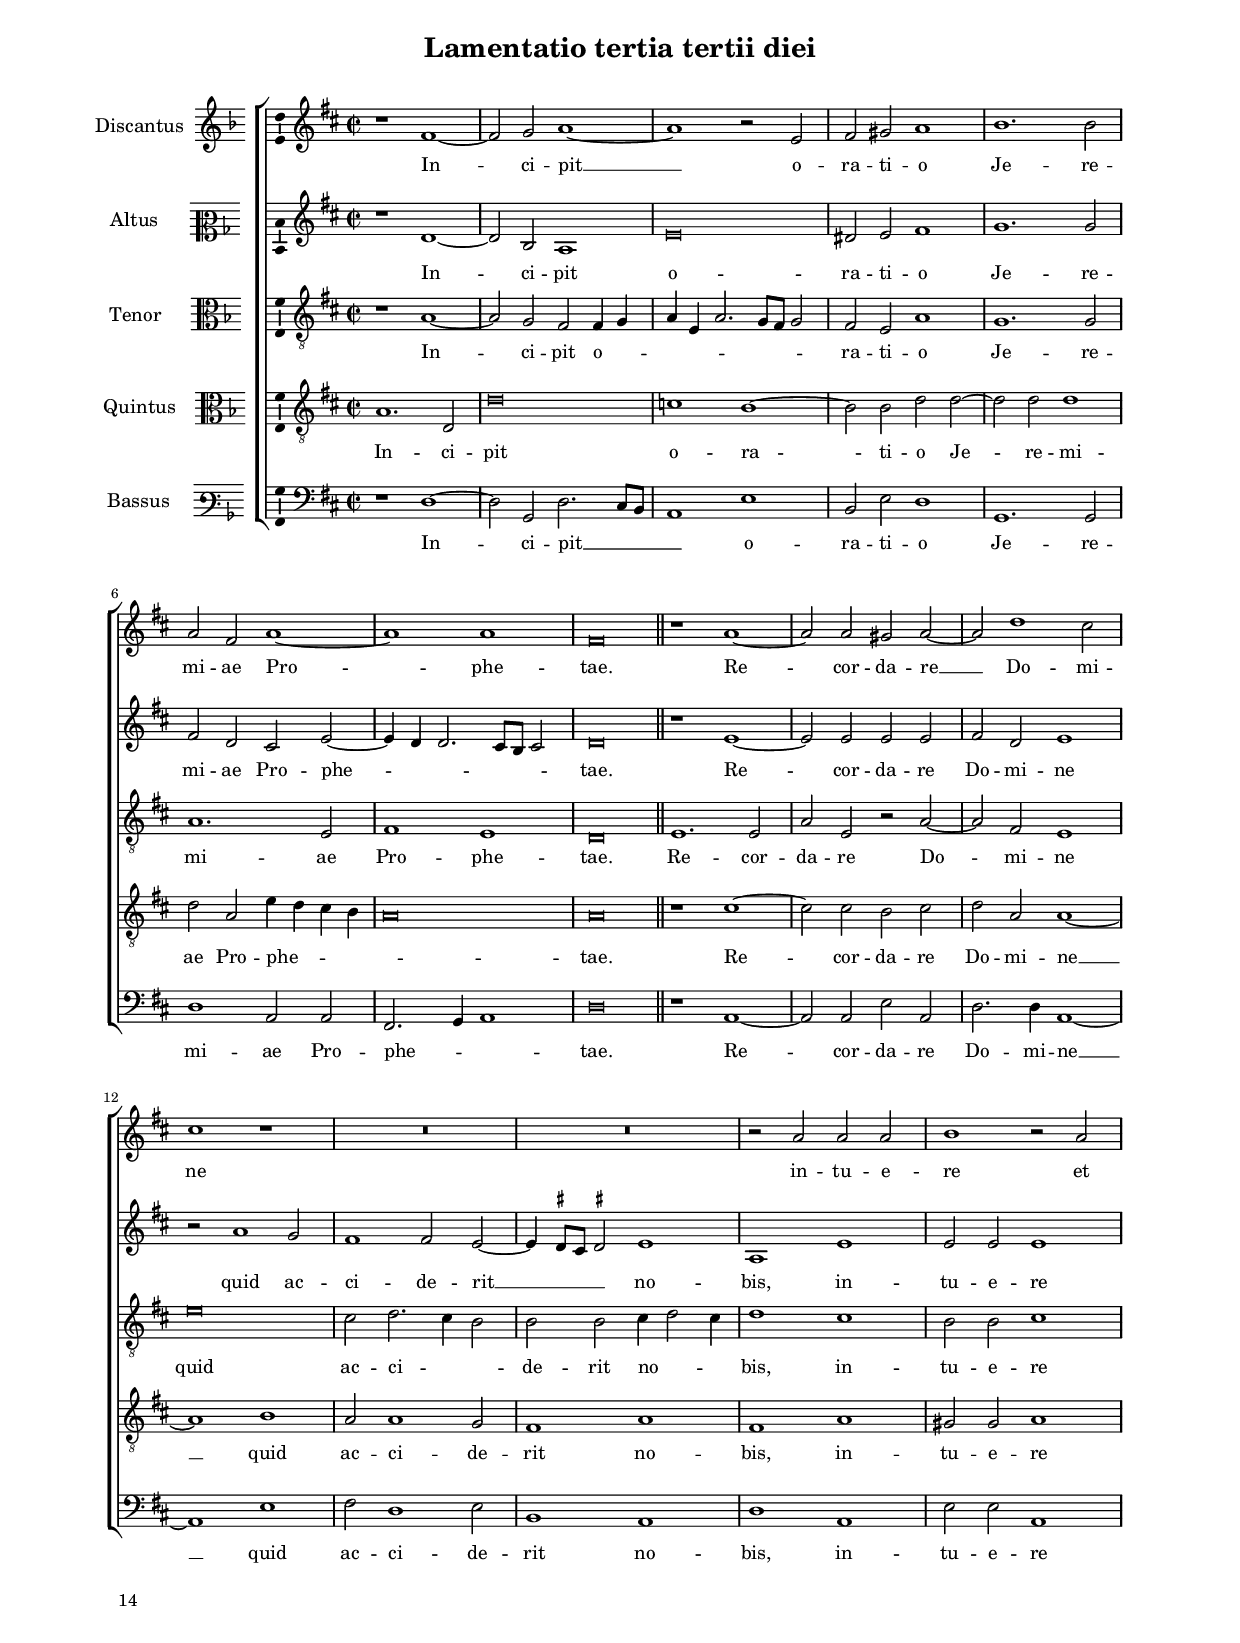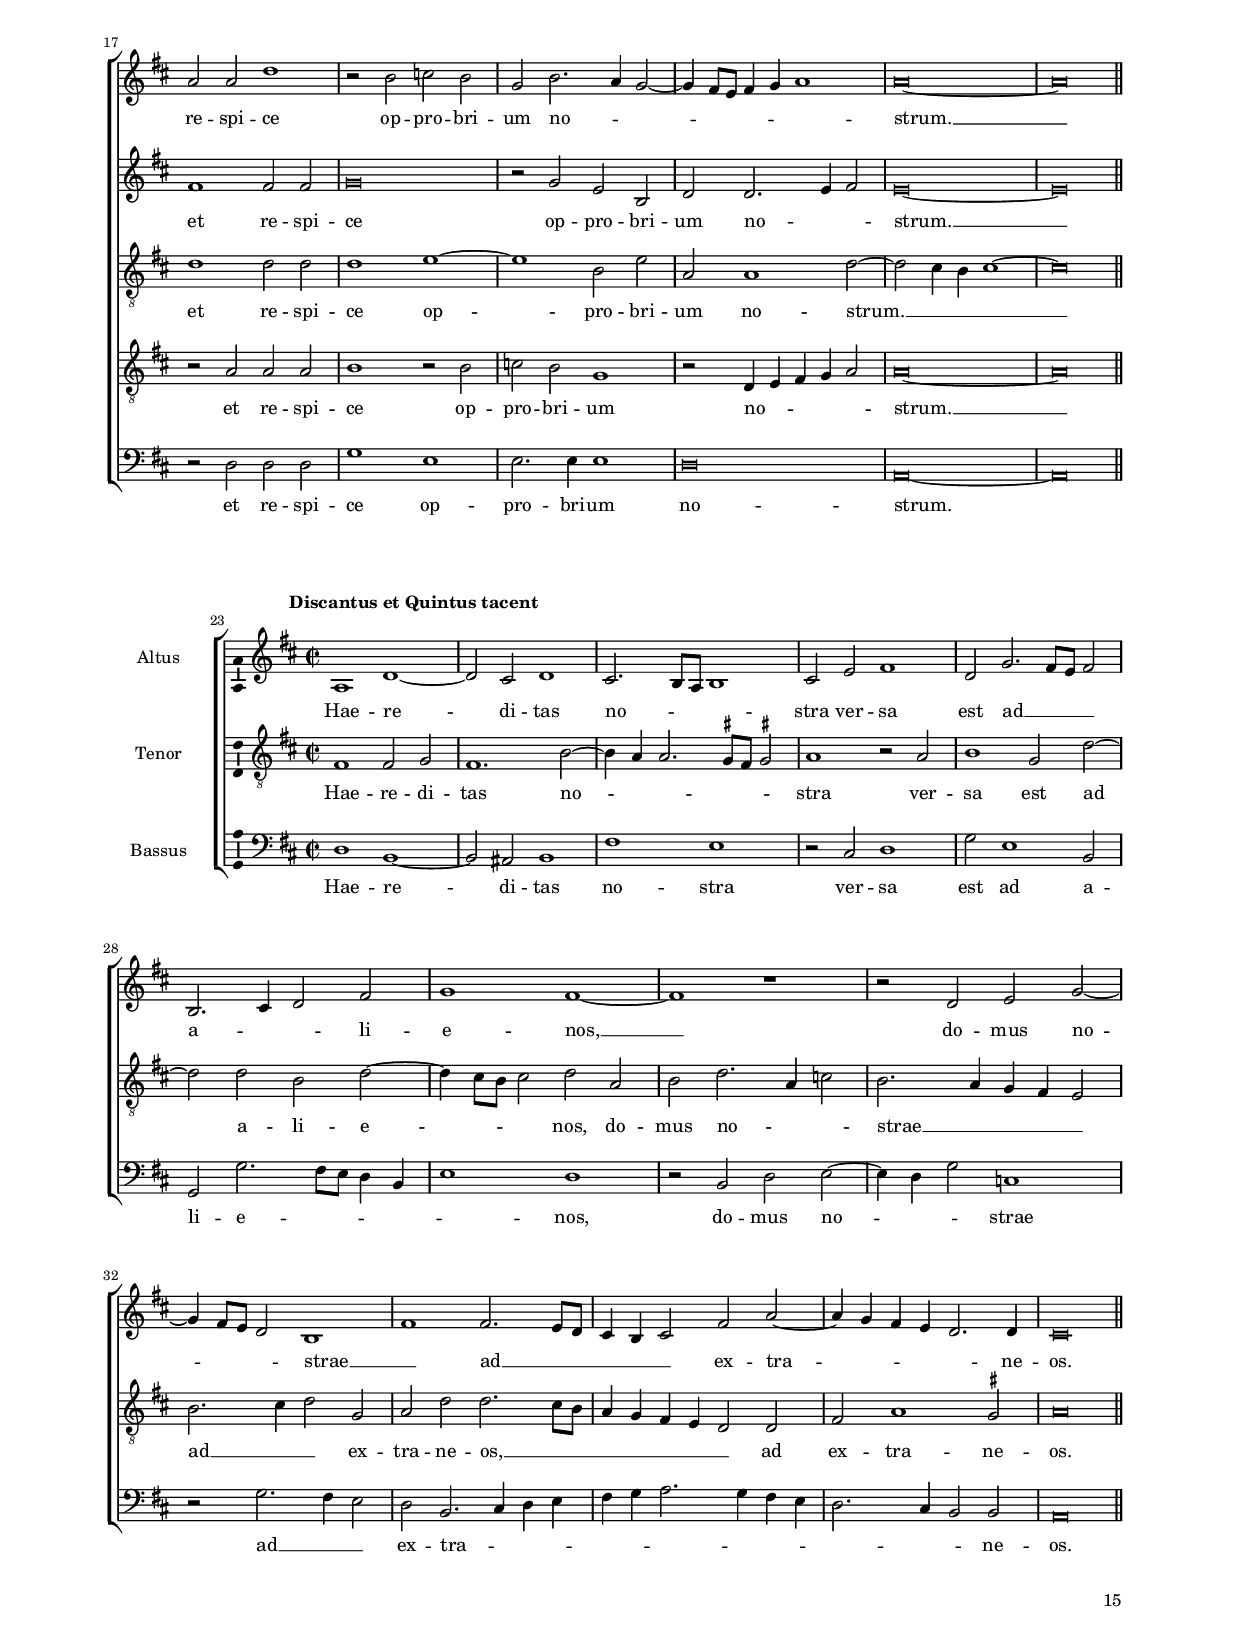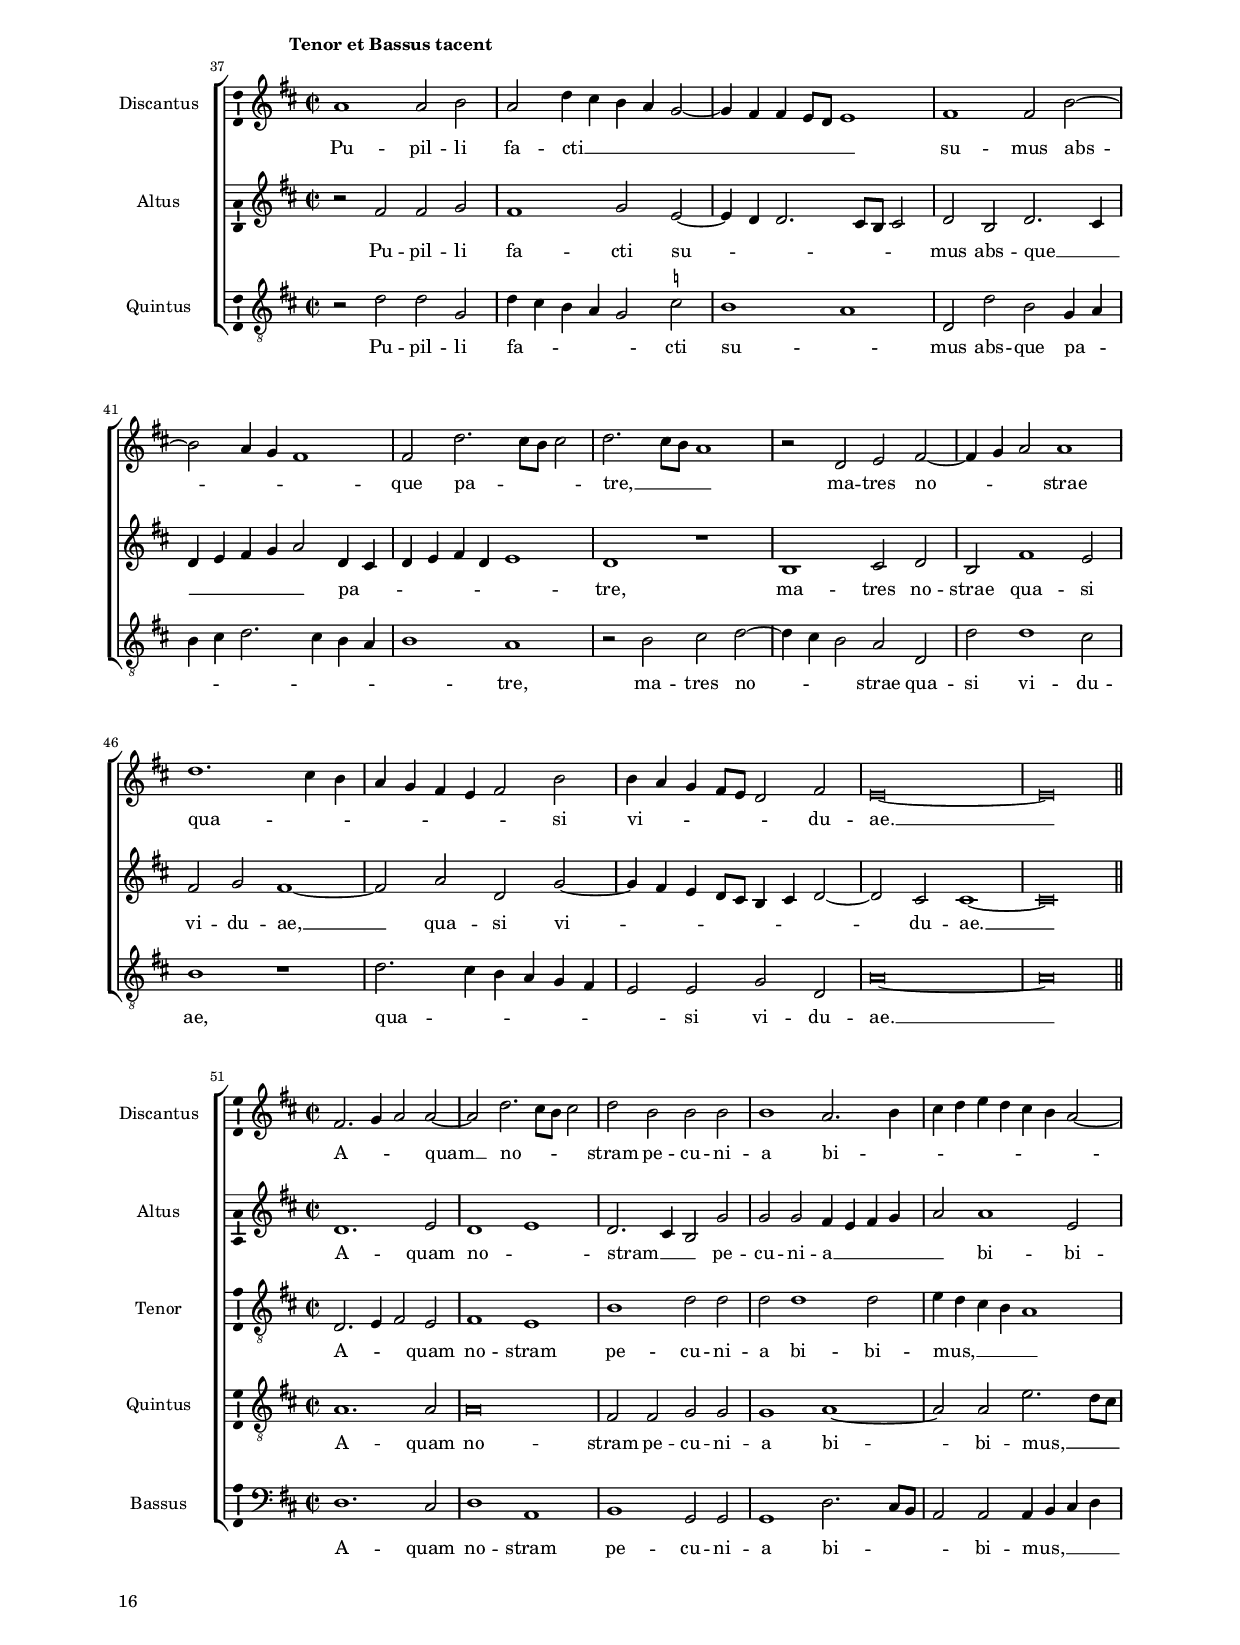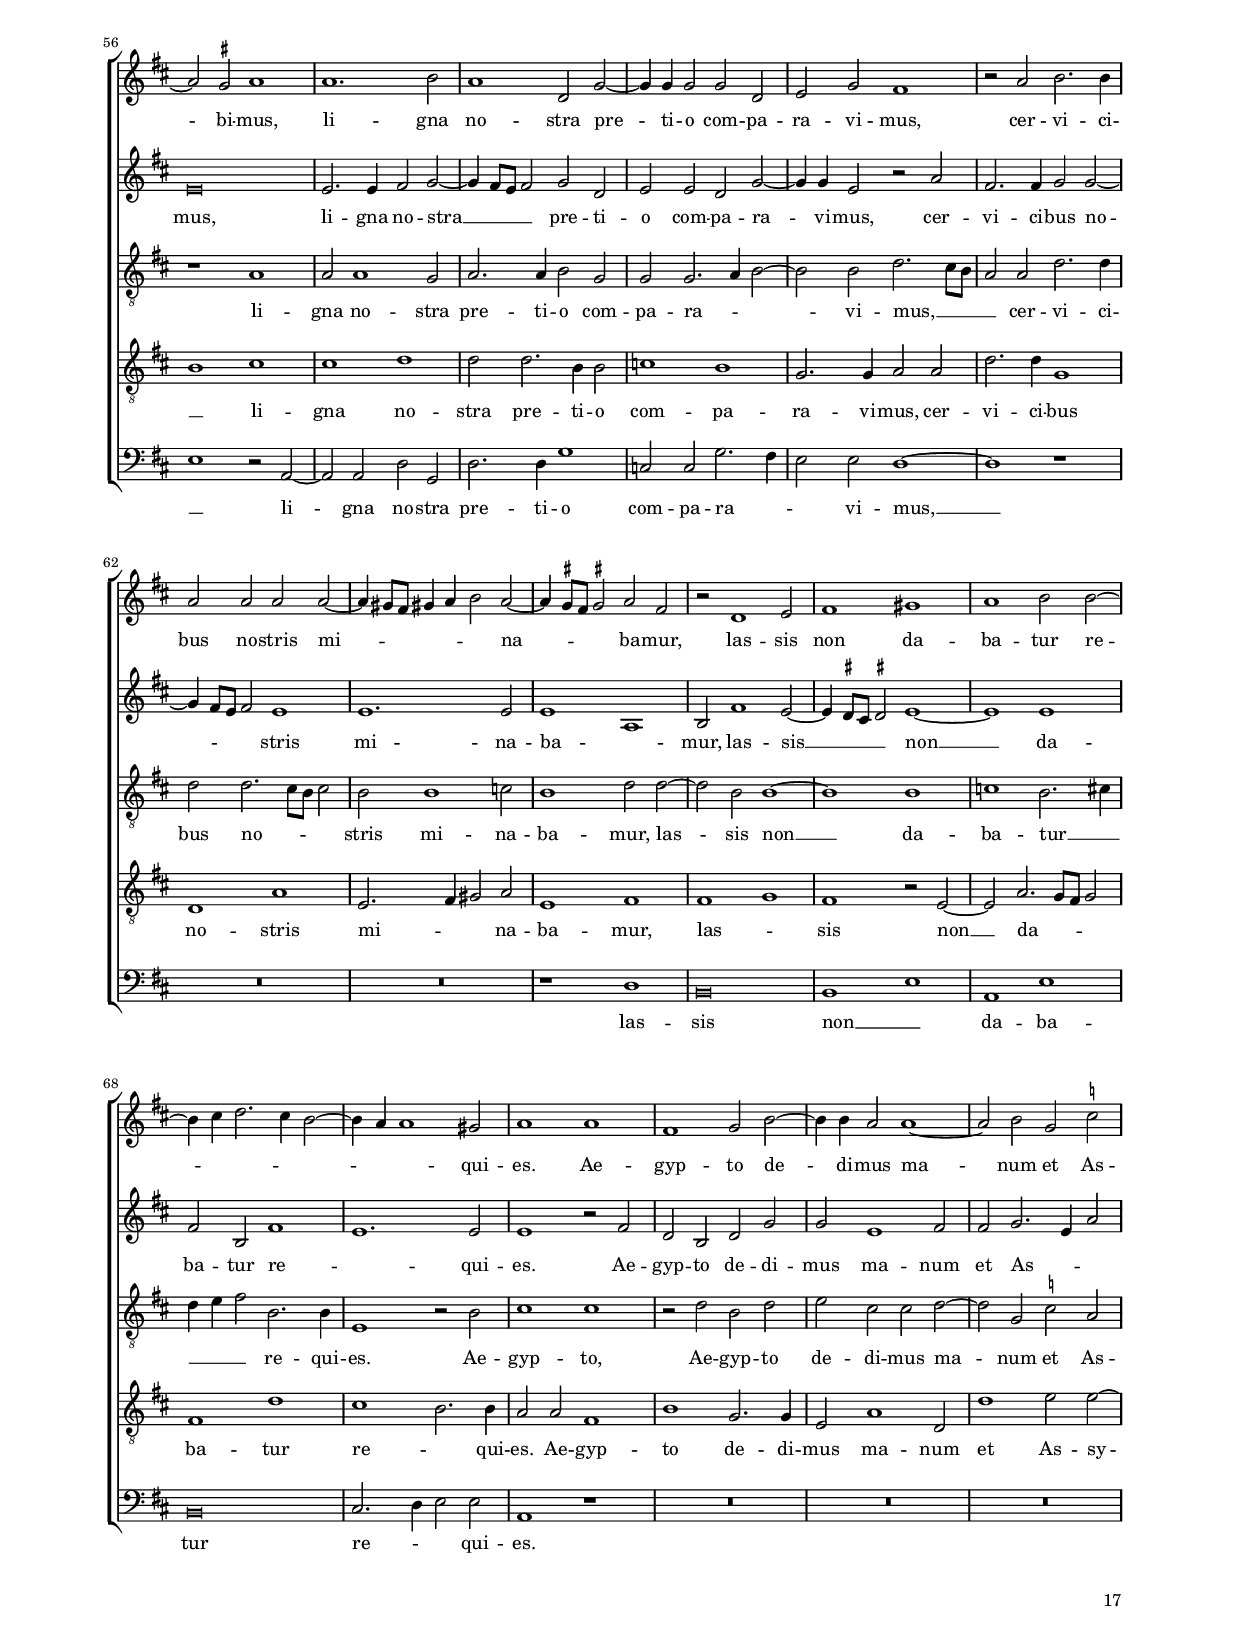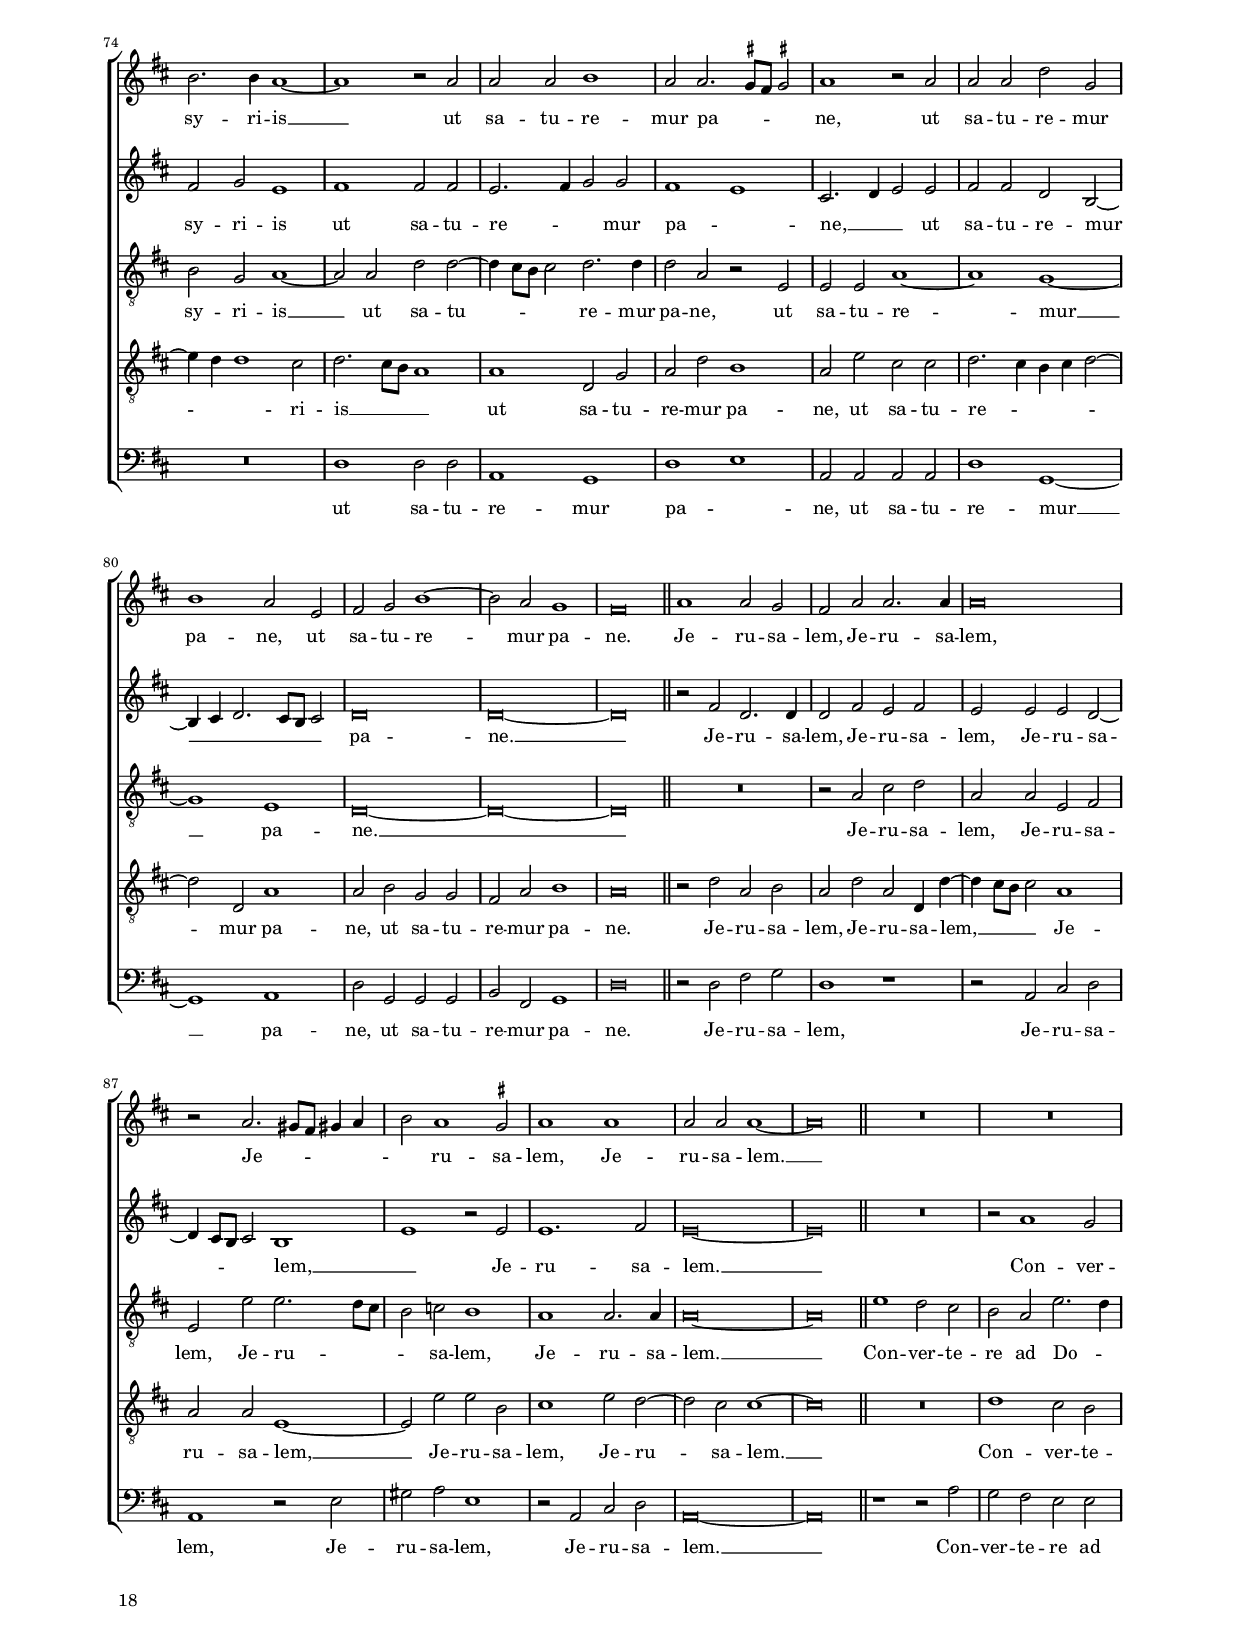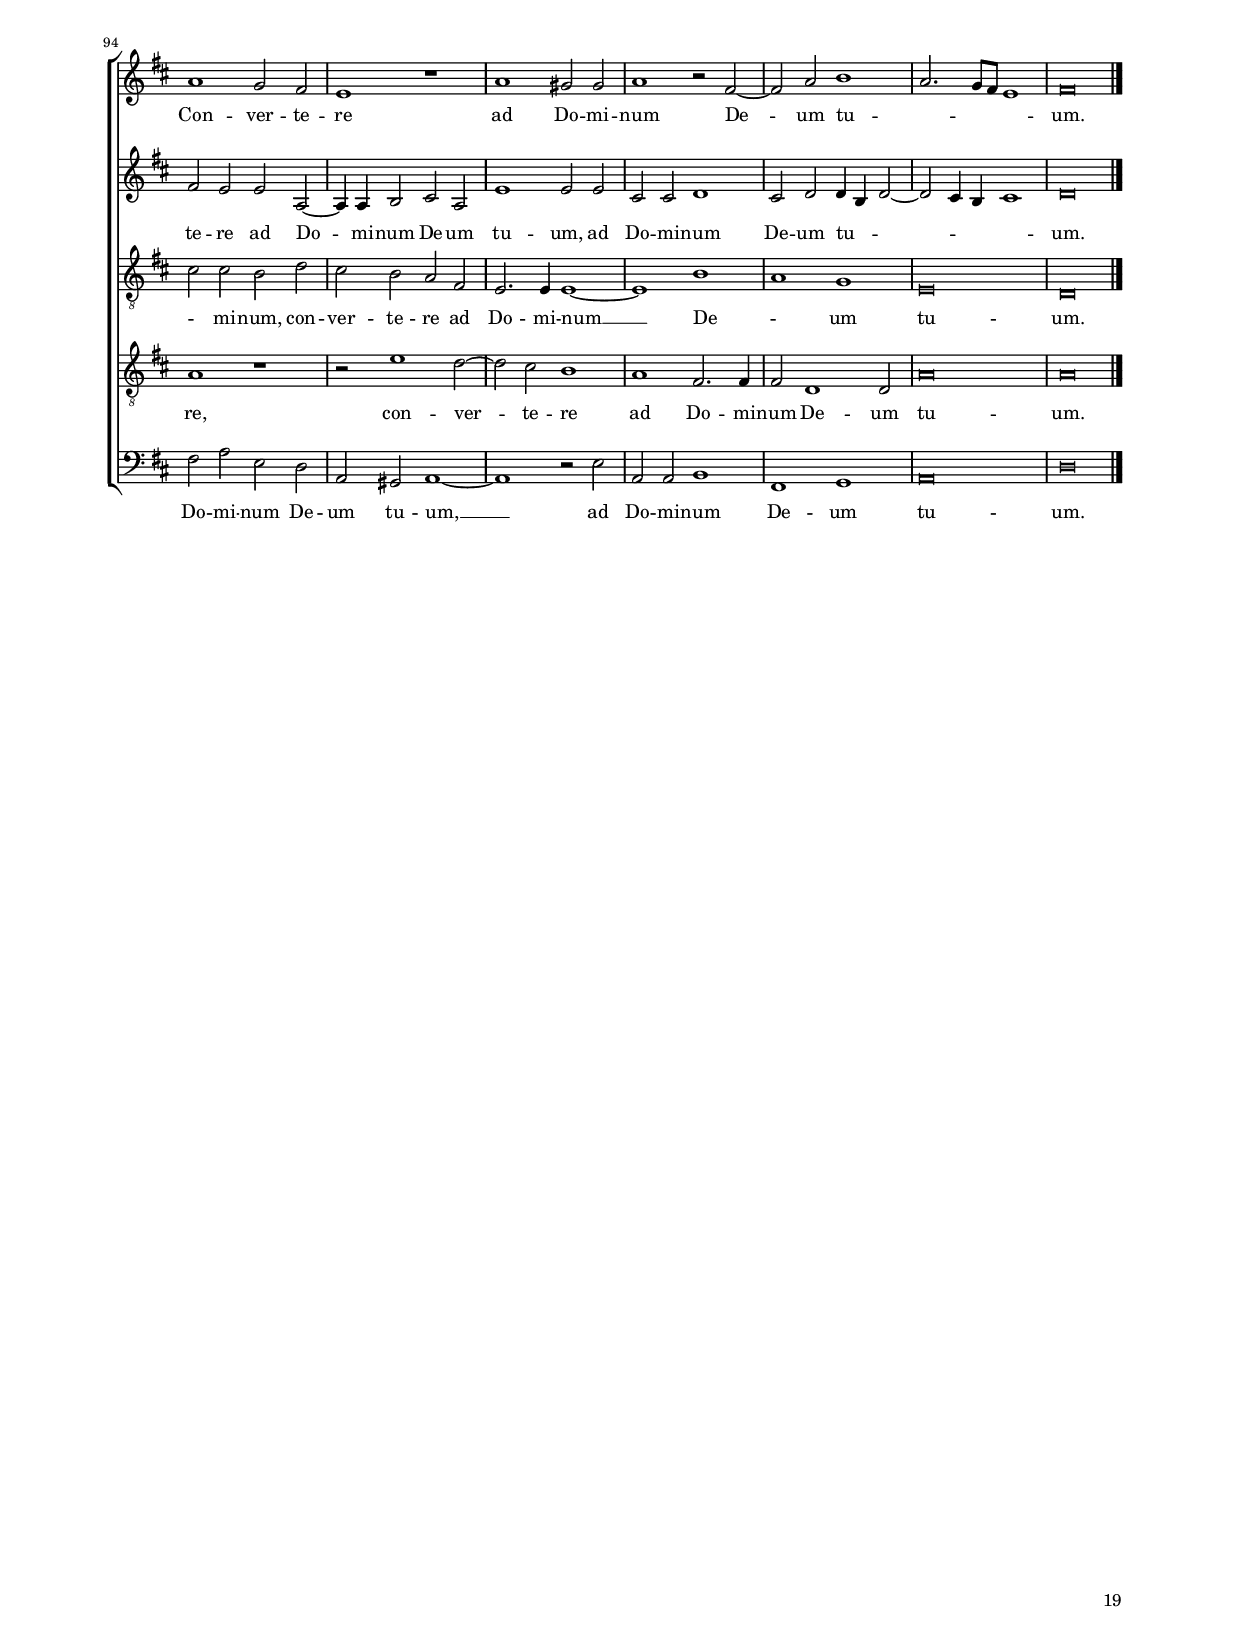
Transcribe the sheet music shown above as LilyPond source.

\header
{
  title=\markup { \column { "Lamentatio tertia tertii diei" \transparent "x" } }
  subtitle=""
  composer=""
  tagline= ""
}

\version "2.22.2"
\language deutsch
#(set-global-staff-size 15)
% #(set-default-paper-size "letter")
#(ly:set-option 'point-and-click #f)


	
	ficta = { \once \set suggestAccidentals = ##t }
	
	forget = #(define-music-function (music) (ly:music?) #{
		\accidentalStyle forget
		$music
		\accidentalStyle default
		#})
	
    

\paper
	{
	top-margin = 1.8 \cm
	bottom-margin = 1.2 \cm
	left-margin = 2 \cm
	right-margin = 2 \cm
	ragged-bottom = ##f
	ragged-last-bottom = ##t
	print-page-number = ##f
	score-system-spacing = #'((basic-distance . 16) (minimum-distance . 14) (padding . 5) (strechability . 150))
	system-system-spacing = #'((basic-distance . 16) (minimum-distance . 14) (padding . 5) (strechability . 150))
    oddFooterMarkup=\markup   \fill-line { "" \fromproperty #'page:page-number-string }
    evenFooterMarkup=\markup  \fill-line { \fromproperty #'page:page-number-string "" }
    last-bottom-spacing = #'((basic-distance . 12) (minimum-distance . 7) (padding . 4))
%	systems-per-page = 3
%	page-count = 6
%	min-systems-per-page = 3
    first-page-number = 14
	}

global = {
    % \set Staff.autoBeaming = ##f
	\key f \major
	\time 2/2 \set Score.measureLength = #(ly:make-moment 2/1)
    \set Score.tempoHideNote = ##t
    \tempo 2 = 90
    \skip 1*2*8 \bar "||" % Incipit oratio
    \skip 1*2*14 \bar "||" % Recordare
	}
	

incipitcantus = \markup { \score {
	{
	\set Staff.instrumentName = \markup { \fontsize #1 "Discantus" }
	\key f \major
	\clef violin
	s4 \bar ""
	}
	\layout  {
	raggedright = ##t
	indent = 1.8 \cm
	line-width = 2.5 \cm
	\context { \Staff \remove Time_signature_engraver }
	\override Staff.Clef.Y-extent = #'(0 . 0)
	}} \hspace #1 }
      
      
incipitaltus = \markup { \score {
	{
	\set Staff.instrumentName = \markup { \fontsize #1 "Altus" }
	\key f \major
	\clef mezzosoprano
	s4 \bar ""
	}
	\layout  {
	raggedright = ##t
	indent = 1.8 \cm
	line-width = 2.5 \cm
	\context { \Staff \remove Time_signature_engraver }
	\override Staff.Clef.Y-extent = #'(0 . 0)
	}} \hspace #1 }


incipittenor = \markup { \score {
	{
	\set Staff.instrumentName = \markup { \fontsize #1 "Tenor" }
	\key f \major
	\clef alto
	s4 \bar ""
	}
	\layout  {
	raggedright = ##t
	indent = 1.8 \cm
	line-width = 2.5 \cm
	\context { \Staff \remove Time_signature_engraver }
	\override Staff.Clef.Y-extent = #'(0 . 0)
	}} \hspace #1 }
      
      
incipitquintus = \markup { \score {
	{
	\set Staff.instrumentName = \markup { \fontsize #1 "Quintus" }
	\key f \major
	\clef alto
	s4 \bar ""
	}
	\layout  {
	raggedright = ##t
	indent = 1.8 \cm
	line-width = 2.5 \cm
	\context { \Staff \remove Time_signature_engraver }
	\override Staff.Clef.Y-extent = #'(0 . 0)
	}} \hspace #1 }
      
      
incipitbassus = \markup { \score {
	{
	\set Staff.instrumentName = \markup { \fontsize #1 "Bassus" }
	\key f \major
	\clef varbaritone
	s4 \bar ""
	}
	\layout  {
	raggedright = ##t
	indent = 1.8 \cm
	line-width = 2.5 \cm
	\context { \Staff \remove Time_signature_engraver }
	\override Staff.Clef.Y-extent = #'(0 . 0)
	}} \hspace #1 }


cantus =  \relative c''
	{
	r1 a~
	a2 b c1~
	c1 r2 g
	a2 h c1
%5
	d1. d2 |
	c2 a c1~
	c1 c
	a\breve |
% Recordare
	r1 c ~
%10
	c2 c h c~ |
	c2 f1 e2
	e1 r
	R\breve
	R\breve
%15
	r2 c c c |
	d1 r2 c
	c2 c f1
	r2 d es d
	b2 d2. c4 b2~
%20
	b4 a8 g a4 b c1 |
	c\breve~
	c\breve |
	}


altus =  \relative c'
	{
	r1 f~
	f2 d c1
	g'\breve
	fis2 g a1
%5
	b1. b2 |
	a2 f e g~
	g4 f f2. e8 d e2
	f\breve |
% Recordare
	r1 g~
%10
	g2 g g g |
	a2 f g1
	r2 c1 b2
	a1 a2 g~
	g4 \ficta fis8 e \ficta fis!2 g1
%15
	c,1 g' |
	g2 g g1
	a1 a2 a
	b\breve
	r2 b g d
%20
	f2 f2. g4 a2 |
	g\breve~
	g\breve |
	}


tenor =  \relative c'
	{
	r1 c~
	c2 b a a4 b
	c4 g c2. b8 a b2
	a2 g c1
%5
	b1. b2 |
	c1. g2
	a1 g
	f\breve |
% Recordare
	g1. g2
%10
	c2 g r c~ |
	c2 a g1
	g'\breve
	e2 f2. e4 d2
	d2 d e4 f2 e4
%15
	f1 e |
	d2 d e1
	f1 f2 f
	f1 g~
	g1 d2 g
%20
	c,2 c1 f2~ |
	f2 e4 d e1~
	e\breve |
	}


quintus  =  \relative c'
	{
	c1. f,2
	f'\breve
	es1 d~
	d2 d f f~
%5
	f2 f f1 |
	f2 c g'4 f e d
	c\breve
	c\breve |
% Recordare
	r1 e~
%10
	e2 e d e |
	f2 c c1~
	c1 d
	c2 c1 b2
	a1 c
%15
	a1 c |
	h2 h c1
	r2 c c c
	d1 r2 d
	es2 d b1
%20
	r2 f4 g a b c2 |
	c\breve~
	c\breve |
	}


bassus  =  \relative c
	{
	r1 f~
	f2 b, f'2. \ficta e8 d
	c1 g'
	d2 g f1
%5
	b,1. b2 |
	f'1 c2 c
	a2. b4 c1
	f\breve |
% Recordare
	r1 c~
%10
	c2 c g' c, |
	f2. f4 c1~
	c1 g'
	a2 f1 g2
	d1 c
%15
	f1 c |
	g'2 g c,1
	r2 f f f
	b1 g
	g2. g4 g1
%20
	f\breve |
	c\breve~
	c\breve |
	}


lyricscantus = \lyricmode {
	In -- ci -- pit __ o -- ra -- ti -- o Je -- re -- mi -- ae Pro -- phe -- tae.
    Re -- cor -- da -- re __ Do -- mi -- ne
    in -- tu -- e -- re et re -- spi -- ce op -- pro -- bri -- um no -- _ _ _ _ _ _ _ strum. __
	}


lyricsaltus = \lyricmode {
	In -- ci -- pit o -- ra -- ti -- o Je -- re -- mi -- ae Pro -- phe -- _ _ _ _ _ tae.
    Re -- cor -- da -- re Do -- mi -- ne quid ac -- ci -- de -- rit __ _ _ _ no -- bis,
    in -- tu -- e -- re et re -- spi -- ce op -- pro -- bri -- um no -- _ _ strum. __
	}


lyricstenor = \lyricmode {
	In -- ci -- pit o -- _ _ _ _ _ _ _ ra -- ti -- o Je -- re -- mi -- ae Pro -- phe -- tae.
    Re -- cor -- da -- re Do -- mi -- ne quid ac -- ci -- _ _ de -- rit no -- _ _ bis,
    in -- tu -- e -- re et re -- spi -- ce op -- pro -- bri -- um no -- strum. __ _ _ _
	}


lyricsquintus = \lyricmode {
	In -- ci -- pit o -- ra -- ti -- o Je -- re -- mi -- ae Pro -- phe -- _ _ _ _ tae.
    Re -- cor -- da -- re Do -- mi -- ne __ quid ac -- ci -- de -- rit no -- bis,
    in -- tu -- e -- re et re -- spi -- ce op -- pro -- bri -- um no -- _ _ _ _ strum. __
	}


lyricsbassus = \lyricmode {
	In -- ci -- pit __ _ _ _ o -- ra -- ti -- o Je -- re -- mi -- ae Pro -- phe -- _ _ tae.
    Re -- cor -- da -- re Do -- mi -- ne __ quid ac -- ci -- de -- rit no -- bis,
    in -- tu -- e -- re et re -- spi -- ce op -- pro -- bri -- um no -- strum.
	}


\score
{  
	\transpose f d {
	\new ChoirStaff \with { \override StaffGrouper.staff-staff-spacing.basic-distance = #12 }
	<<

	\new Staff << \global
	\new Voice="v1" {
		\set Staff.instrumentName=\incipitcantus
		\set Staff.midiInstrument = "reed organ"
		\clef violin
		\cantus }
	\new Lyrics \lyricsto "v1" {\lyricscantus }
	>>


	\new Staff << \global
	\new Voice="v2" {
		\set Staff.instrumentName=\incipitaltus
		\set Staff.midiInstrument = "reed organ"
        \clef violin % "G_8"
		\altus}
	\new Lyrics \lyricsto "v2" {\lyricsaltus }
	>>


	\new Staff << \global
	\new Voice="v3" {
		\set Staff.instrumentName=\incipittenor
		\set Staff.midiInstrument = "reed organ"
		\clef "G_8"
		\tenor }
	\new Lyrics \lyricsto "v3" {\lyricstenor }
	>>


	\new Staff << \global
	\new Voice="v5" {
		\set Staff.instrumentName=\incipitquintus
		\set Staff.midiInstrument = "reed organ"
		\clef "G_8"
		\quintus}
	\new Lyrics \lyricsto "v5" {\lyricsquintus }
	>>


	\new Staff << \global
	\new Voice="v4" {
		\set Staff.instrumentName=\incipitbassus
		\set Staff.midiInstrument = "reed organ"
		\clef bass
		\bassus }
	\new Lyrics \lyricsto "v4" {\lyricsbassus}
	>>

	>>
	} % transpose

	\layout
	{
	indent = 2.5 \cm
	\context { \Staff \override TimeSignature.break-visibility = #end-of-line-invisible }
	\context { \Lyrics \override VerticalAxisGroup.nonstaff-relatedstaff-spacing.padding = #1.4 }
%	\context { \Lyrics \override LyricText.font-size = #1 }
	\context { \Staff \consists "Ambitus_engraver" }
	\context { \Score \override BarNumber.padding = #2 }
	\context { \Voice \override NoteHead.style = #'baroque }
	}


\midi
	{
	}

}

%%%%%%%%%%%%%%%%%%%%  HEREDITAS NOSTRA - 3 VOCUM %%%%%%%%%%%%%%%%%%%%


global = {
	\key f \major
	\time 2/2 \set Score.measureLength = #(ly:make-moment 2/1)
    \set Score.tempoHideNote = ##t
    \tempo 2 = 90
    \set Score.barNumberVisibility = #all-bar-numbers-visible \bar ""
	\set Score.currentBarNumber = #23
    \skip 1*2*14 \bar "||"
	}


altus  =  \relative c'
	{
	c1 f~
	f2 e f1
	e2. d8 c d1
	e2 g a1
%5
	f2 b2. a8 g a2 |
	d,2. e4 f2 a
	b1 a~
	a1 r
	r2 f g b~
%10
	b4 a8 g f2 d1 |
	a'1 a2. g8 f
	e4 d e2 a c~
	c4 b a g f2. f4
	e\breve |
	}


tenor  =  \relative c'
	{
	a1 a2 b
	a1. d2~
	d4 c c2. \ficta h8 a \ficta h!2
	c1 r2 c
%5
	d1 b2 f'~ |
	f2 f d f~
	f4 e8 d e2 f c
	d2 f2. c4 es2
	d2. c4 b a g2
%10
	d'2. e4 f2 b, |
	c2 f f2. e8 d
	c4 b a g f2 f
	a2 c1 \ficta h2
	c\breve |
	}


bassus  =  \relative c
	{
	f1 d~
	d2 cis d1
	a'1 g
	r2 e f1
%5
	b2 g1 d2 |
	b2 b'2. a8 g f4 d
	g1 f
	r2 d f g~
	g4 f b2 es,1
%10
	r2 b'2. a4 g2 |
	f2 d2. e4 f g
	a4 b c2. b4 a g
	f2. e4 d2 d
	c\breve |
	}


lyricsaltus = \lyricmode {
	Hae -- re -- di -- tas no -- _ _ _ stra ver -- sa est ad __ _ _ _ a -- _ _ li -- e -- nos, __
    do -- mus no -- _ _ _ strae __ _ ad __ _ _ _ _ _ ex -- tra -- _ _ _ _ ne -- os.
	}


lyricstenor = \lyricmode {
	Hae -- re -- di -- tas no -- _ _ _ _ _ stra ver -- sa est ad a -- li -- e -- _ _ _ nos,
    do -- mus no -- _ _ strae __ _ _ _ _ ad __ _ _ ex -- tra -- ne -- os, __ _ _ _ _ _ _ _
    ad ex -- tra -- ne -- os.
	}


lyricsbassus = \lyricmode {
	Hae -- re -- di -- tas no -- stra ver -- sa est ad a -- li -- e -- _ _ _ _ _ nos,
    do -- mus no -- _ _ strae ad __ _ _ ex -- tra -- _ _ _ _ _ _ _ _ _ _ _ _ ne -- os.
	}


\score
	{  
	\transpose f d {
	\new ChoirStaff \with { \override StaffGrouper.staff-staff-spacing.basic-distance = #12 }
	<<

	\new Staff << \global
	\new Voice="v2" {
	  \set Staff.instrumentName=Altus
      %\set Staff.instrumentName=\incipitaltus
		\set Staff.midiInstrument = "reed organ"
		\clef violin % "G_8"
		\altus}
	\new Lyrics \lyricsto "v2" {\lyricsaltus }
	>>


	\new Staff <<\global
	\new Voice="v3" {
	  \set Staff.instrumentName=Tenor
      %\set Staff.instrumentName=\incipittenor
		\set Staff.midiInstrument = "reed organ"
		\clef "G_8"
		\tenor }
	\new Lyrics \lyricsto "v3" {\lyricstenor }
	>>
    

	\new Staff <<\global
	\new Voice="v4" {
	  \set Staff.instrumentName=Bassus
      %\set Staff.instrumentName=\incipitbassus
		\set Staff.midiInstrument = "reed organ"
		\clef bass
		\bassus }
	\new Lyrics \lyricsto "v4" {\lyricsbassus}
	>>
	
	>>
	} % transpose

	\layout
	{
	indent = 1.8 \cm
	\context { \Staff \override TimeSignature.break-visibility = #end-of-line-invisible }
	\context { \Lyrics \override VerticalAxisGroup.nonstaff-relatedstaff-spacing.padding = #1.4 }
%	\context { \Lyrics \override LyricText.font-size = #1 }
	\context { \Staff \consists "Ambitus_engraver" }
	\context { \Score \override BarNumber.padding = #2 }
	\context { \Voice \override NoteHead.style = #'baroque }
	}

    \header { piece = \markup { \raise #2 \hspace # 22 \bold "Discantus et Quintus tacent"} }
%   \header { piece = \markup { \hspace # 22 \column { \raise #2 \transparent "x" \bold "Discantus et Quintus tacent"} } }

\midi
	{
	}
	
    }
    
    
%%%%%%%%%%%%%%%%%%%%  PUPILLI FACTI SUMUS - 3 VOCUM %%%%%%%%%%%%%%%%%%%%


global = {
	\key f \major
	\time 2/2 \set Score.measureLength = #(ly:make-moment 2/1)
    \set Score.tempoHideNote = ##t
    \tempo 2 = 90
    \set Score.barNumberVisibility = #all-bar-numbers-visible \bar ""
	\set Score.currentBarNumber = #37
    \skip 1*2*14 \bar "||"
	}


cantus  =  \relative c''
	{
	c1 c2 d
	c2 f4 e d c b2~
	b4 a a g8 f g1
	a1 a2 d~
%5
	d2 c4 b a1 |
	a2 f'2. e8 d e2
	f2. e8 d c1
	r2 f, g a~
	a4 b c2 c1
%10
	f1. e4 d |
	c4 b a g a2 d
	d4 c b a8 g f2 a
	g\breve~
	g\breve |
	}


altus  =  \relative c'
	{
	r2 a' a b
	a1 b2 g~
	g4 f f2. e8 d e2
	f2 d f2. e4
%5
	f4 g a b c2 f,4 e |
	f4 g a f g1
	f1 r
	d1 e2 f
	d2 a'1 g2
%10
	a2 b a1~ |
	a2 c f, b~
	b4 a g f8 e d4 e f2~
	f2 e e1~
	e\breve |
	}


quintus  =  \relative c'
	{
	r2 f f b,
	f'4 e d c b2 \ficta es
	d1 c
	f,2 f' d b4 c
%5
	d4 e f2. e4 d c |
	d1 c
	r2 d e f~
	f4 e d2 c f,
	f'2 f1 e2
%10
	d1 r |
	f2. e4 d c b a
	g2 g b f
	c'\breve~
	c\breve |
	}


lyricscantus = \lyricmode {
	Pu -- pil -- li fa -- cti __ _ _ _ _ _ _ _ _ _ su -- mus abs -- _ _ _ que pa -- _ _ _ tre, __ _ _ _
    ma -- tres no -- _ _ strae qua -- _ _ _ _ _ _ _ si vi -- _ _ _ _ _ du -- ae. __
	}


lyricsaltus = \lyricmode {
	Pu -- pil -- li fa -- cti su -- _ _ _ _ _ mus abs -- que __ _ _ _ _ _ _ pa -- _ _ _ _ _ _ tre,
    ma -- tres no -- strae qua -- si vi -- du -- ae, __ 
    qua -- si vi -- _ _ _ _ _ _ _ du -- ae. __
	}


lyricsquintus = \lyricmode {
	Pu -- pil -- li fa -- _ _ _ _ cti su -- _ mus abs -- que pa -- _ _ _ _ _ _ _ _ tre,
    ma -- tres no -- _ _ strae qua -- si vi -- du -- ae,
    qua -- _ _ _ _ _ _ si vi -- du -- ae. __
	}


\score
	{  
	\transpose f d {
	\new ChoirStaff \with { \override StaffGrouper.staff-staff-spacing.basic-distance = #12 }
	<<

	\new Staff <<\global
	\new Voice="v1" {
	  \set Staff.instrumentName=Discantus
      %\set Staff.instrumentName=\incipitcantus
		\set Staff.midiInstrument = "reed organ"
		\clef violin
		\cantus }
	\new Lyrics \lyricsto "v1" {\lyricscantus }
	>>


	\new Staff << \global
	\new Voice="v2" {
	  \set Staff.instrumentName=Altus
      %\set Staff.instrumentName=\incipitaltus
		\set Staff.midiInstrument = "reed organ"
		\clef violin % "G_8"
		\altus}
	\new Lyrics \lyricsto "v2" {\lyricsaltus }
	>>
    

	\new Staff << \global
	\new Voice="v5" {
	  \set Staff.instrumentName=Quintus
      %\set Staff.instrumentName=\incipitquintus
		\set Staff.midiInstrument = "reed organ"
		\clef "G_8"
		\quintus}
	\new Lyrics \lyricsto "v5" {\lyricsquintus }
	>>

	>>
	} % transpose

	\layout
	{
	indent = 1.8 \cm
	\context { \Staff \override TimeSignature.break-visibility = #end-of-line-invisible }
	\context { \Lyrics \override VerticalAxisGroup.nonstaff-relatedstaff-spacing.padding = #1.4 }
%	\context { \Lyrics \override LyricText.font-size = #1 }
	\context { \Staff \consists "Ambitus_engraver" }
	\context { \Score \override BarNumber.padding = #2 }
	\context { \Voice \override NoteHead.style = #'baroque }
	}
    \header { piece = \markup { \raise #2 \hspace # 22 \bold "Tenor et Bassus tacent"} }
%   \header { piece = \markup { \hspace # 22 \column { \raise #2 \transparent "x" \bold "Tenor et Bassus tacent"} } }
    
\midi
	{
	}
	
    }
    
    
%%%%%%%%%%%%%%%%%%%%  AQUAM NOSTRAM - 5 VOCUM %%%%%%%%%%%%%%%%%%%%


global = {
	\key f \major
	\time 2/2 \set Score.measureLength = #(ly:make-moment 2/1)
    \set Score.tempoHideNote = ##t
    \tempo 2 = 90
    \set Score.barNumberVisibility = #all-bar-numbers-visible \bar ""
	\set Score.currentBarNumber = #51
    \skip 1*2*33 \bar "||" % Aquam nostram
    \skip 1*2*8 \bar "||" % Jerusalem, Jerusalem
    \skip 1*2*9 \bar "|." % Convertere
	}


cantus  =  \relative c''
	{
	a2. b4 c2 c~
	c2 f2. e8 d e2
	f2 d d d
	d1 c2. d4
%5
	e4 f g f e d c2~ |
	c2 \ficta h c1
	c1. d2
	c1 f,2 b~
	b4 b b2 b f
%10
	g2 b a1 |
	r2 c d2. d4
	c2 c c c~
	c4 h8 a h!4 c d2 c~
	c4 \ficta h8 a \ficta h!2 c a
%15
	r2 f1 g2 |
	a1 h
	c1 d2 d~
	d4 e f2. e4 d2~
	d4 c c1 h2
%20
	c1 c |
	a1 b2 d~
	d4 d c2 c1~
	c2 d b \ficta es
	d2. d4 c1~
%25
	c1 r2 c |
	c2 c d1
	c2 c2. \ficta h8 \ficta a \ficta h!2
	c1 r2 c
	c2 c f b,
%30
	d1 c2 g |
	a2 b d1~
	d2 c b1
	a\breve |
% Jerusalem, Jerusalem
	c1 c2 b
%35
	a2 c c2. c4 |
	c\breve
	r2 c2. h8 a h!4 c 
	d2 c1 \ficta h2
	c1 c
%40
	c2 c c1~ |
	c\breve |
% Convertere
	R\breve
	R\breve
	c1 b2 a
%45
	g1 r |
	c1 h2 h
	c1 r2 a~
	a2 c d1
	c2. b8 a g1
%50
	a\breve |
	}


altus  =  \relative c'
	{
	f1. g2
	f1 g
	f2. e4 d2 b'
	b2 b a4 g a b
%5
	c2 c1 g2 |
	g\breve
	g2. g4 a2 b~
	b4 a8 g a2 b f
	g2 g f b~
%10
	b4 b g2 r c |
	a2. a4 b2 b~
	b4 a8 g a2 g1
	g1. g2
	g1 c,
%15
	d2 a'1 g2~ |
	g4 \ficta fis8 e \ficta fis!2 g1~
	g1 g
	a2 d, a'1
	g1. g2
%20
	g1 r2 a |
	f2 d f b
	b2 g1 a2
	a2 b2. g4 c2
	a2 b g1
%25
	a1 a2 a |
	g2. a4 b2 b
	a1 g
	e2. f4 g2 g
	a2 a f d~
%30
	d4 e f2. e8 d e2 |
	f\breve
	f\breve~
	f\breve |
% Jerusalem, Jerusalem
	r2 a f2. f4
%35
	f2 a g a |
	g2 g g f~
	f4 e8 d e2 d1
	g1 r2 g
	g1. a2
%40
	g\breve~ 
	g\breve |
% Convertere
	R\breve
	r2 c1 b2
	a2 g g c,~
%45
	c4 c d2 e c |
	g'1 g2 g
	e2 e f1
	e2 f f4 d f2~
	f2 e4 d e1
%50
	f\breve |
	}


tenor  =  \relative c'
	{
	f,2. g4 a2 g
	a1 g
	d'1 f2 f
	f2 f1 f2
%5
	g4 f e d c1 |
	r1 c
	c2 c1 b2
	c2. c4 d2 b
	b2 b2. c4 d2~
%10
	d2 d f2. e8 d |
	c2 c f2. f4
	f2 f2. e8 d e2
	d2 d1 es2
	d1 f2 f~
%15
	f2 d d1~ |
	d1 d
	es1 d2. e4
	f4 g a2 d,2. d4
	g,1 r2 d'
%20
	e1 e |
	r2 f d f
	g2 e e f~
	f2 b, \ficta es c
	d2 b c1~
%25
	c2 c f f~ |
	f4 e8 d e2 f2. f4
	f2 c r g
	g2 g c1~
	c1 b~
%30
	b1 g |
	f\breve~
	f\breve~
	f\breve |
% Jerusalem
	R\breve
%35
	r2 c' e f |
	c2 c g a
	g2 g' g2. f8 e
	d2 es d1
	c1 c2. c4
%40
	c\breve~ |
	c\breve |
    % Convertere
	g'1 f2 e
	d2 c g'2. f4
	e2 e d f
%45
	e2 d c a |
	g2. g4 g1~
	g1 d'
	c1 b
	g\breve
%50
	f\breve |
	}


quintus  =  \relative c'
	{
	c1. c2
	c\breve
	a2 a b b
	b1 c~
%5
	c2 c g'2. f8 e |
	d1 e
	e1 f
	f2 f2. d4 d2
	es1 d
%10
	b2. b4 c2 c |
	f2. f4 b,1
	f1 c'
	g2. a4 h2 c
	g1 a
%15
	a1 b |
	a1 r2 g~
	g2 c2. b8 a b2
	a1 f'
	e1 d2. d4
%20
	c2 c a1 |
	d1 b2. b4
	g2 c1 f,2
	f'1 g2 g~
	g4 f f1 e2
%25
	f2. e8 d c1 |
	c1 f,2 b
	c2 f d1
	c2 g' e e
	f2. e4 d e f2~
%30
	f2 f, c'1 |
	c2 d b b
	a2 c d1
	c\breve |
% Jerusalem, Jerusalem
	r2 f c d
%35
	c2 f c f,4 f'~ |
	f4 e8 d e2 c1
	c2 c g1~
	g2 g' g d
	e1 g2 f~
%40
	f2 e e1~ |
	e\breve |
% Convertere
	R\breve
	f1 e2 d
	c1 r
%45
	r2 g'1 f2~ |
	f2 e d1
	c1 a2. a4
	a2 f1 f2
	c'\breve
%50
	c\breve |
	}


bassus  =  \relative c
	{
	f1. e2
	f1 c
	d1 b2 b
	b1 f'2. e8 d
%5
	c2 c c4 d e f |
	g1 r2 c,~
	c2 c f b,
	f'2.f4 b1
	es,2 es b'2. a4
%10
	g2 g f1~ |
	f1 r
	R\breve
	R\breve
	r1 f
%15
	d\breve |
	d1 g
	c,1 g'
	d\breve
	e2. f4 g2 g
%20
	c,1 r |
	R\breve
	R\breve
	R\breve
	R\breve
%25
	f1 f2 f |
	c1 b
	f'1 g
	c,2 c c c
	f1 b,~
%30
	b1 c |
	f2 b, b b
	d2 a b1
	f'\breve |
% Jerusalem, Jerusalem
	r2 f a b
%35
	f1 r |
	r2 c e f
	c1 r2 g'
	h2 c g1
	r2 c, e f
%40
	c\breve~
	c\breve |
% Convertere
	r1 r2 c'
	b2 a g g
	a2 c g f
%45
	c2 h c1~ |
	c1 r2 g'
	c,2 c d1
	a1 b
	c\breve
%50
	f\breve |
	}


lyricscantus = \lyricmode {
	A -- _ _ quam __ no -- _ _ _ stram pe -- cu -- ni -- a bi -- _ _ _ _ _ _ _ _ bi -- mus,
    li -- gna no -- stra pre -- ti -- o com -- pa -- ra -- vi -- mus,
    cer -- vi -- ci -- bus no -- stris mi -- _ _ _ _ _ na -- _ _ _ ba -- mur,
    las -- sis non da -- ba -- tur re -- _ _ _ _ _ _ qui -- es.
    Ae -- gyp -- to de -- di -- mus ma -- num et As -- sy -- ri -- is __
    ut sa -- tu -- re -- mur pa -- _ _ _ ne,
    ut sa -- tu -- re -- mur pa -- ne,
    ut sa -- tu -- re -- mur pa -- ne.
    Je -- ru -- sa -- lem, Je -- ru -- sa -- lem, Je -- _ _ _ _ _ ru -- sa -- lem,
    Je -- ru -- sa -- lem. __
    Con -- ver -- te -- re ad Do -- mi -- num De -- um tu -- _ _ _ _ um.
	}


lyricsaltus = \lyricmode {
	A -- quam no -- _ stram __ _ _ pe -- cu -- ni -- a __ _ _ _ _ bi -- bi -- mus,
    li -- gna no -- stra __ _ _ _ pre -- ti -- o com -- pa -- ra -- vi -- mus,
    cer -- vi -- ci -- bus no -- _ _ _ stris mi -- na -- ba -- _ mur,
    las -- sis __ _ _ _ non __ da -- ba -- tur re -- _ qui -- es.
    Ae -- gyp -- to de -- di -- mus ma -- num et As -- _ _ sy -- ri -- is
    ut sa -- tu -- re -- _ _ mur pa -- _ ne, __ _ _ 
    ut sa -- tu -- re -- mur __ _ _ _ _ _ pa -- ne. __
    Je -- ru -- sa -- lem, Je -- ru -- sa -- lem, Je -- ru -- sa -- _ _ _ lem, __ _
    Je -- ru -- sa -- lem. __
    Con -- ver -- te -- re ad Do -- mi -- num De -- um tu -- um,
    ad Do -- mi -- num De -- um tu -- _ _ _ _ _ um.
	}


lyricstenor = \lyricmode {
	A -- _ _ quam no -- stram pe -- cu -- ni -- a bi -- bi -- mus, __ _ _ _ _
    li -- gna no -- stra pre -- ti -- o com -- pa -- ra -- _ _ vi -- mus, __ _ _ _
    cer -- vi -- ci -- bus no -- _ _ _ stris mi -- na -- ba -- mur,
    las -- sis non __ da -- ba -- tur __ _ _ _ _ re -- qui -- es.
    Ae -- gyp -- to,
    Ae -- gyp -- to de -- di -- mus ma -- num et As -- sy -- ri -- is __
    ut sa -- tu -- _ _ _ re -- mur pa -- ne,
    ut sa -- tu -- re -- mur __ pa -- ne. __
    Je -- ru -- sa -- lem, Je -- ru -- sa -- lem, Je -- ru -- _ _ _ sa -- lem,
    Je -- ru -- sa -- lem. __
    Con -- ver -- te -- re ad Do -- _ _ mi -- num,
    con -- ver -- te -- re ad Do -- mi -- num __ De -- _ um tu -- um.
	}


lyricsquintus = \lyricmode {
	A -- quam no -- stram pe -- cu -- ni -- a bi -- bi -- mus, __ _ _ _ 
    li -- gna no -- stra pre -- ti -- o com -- pa -- ra -- vi -- mus,
    cer -- vi -- ci -- bus no -- stris mi -- _ _ na -- ba -- mur,
    las -- _ sis non __ da -- _ _ _ ba -- tur re -- _ qui -- es.
    Ae -- gyp -- to de -- di -- mus ma -- num et As -- sy -- _ _ ri -- is __ _ _ _ 
    ut sa -- tu -- re -- mur pa -- ne,
    ut sa -- tu -- re -- _ _ _ _ mur pa -- ne,
    ut sa -- tu -- re -- mur pa -- ne.
    Je -- ru -- sa -- lem, Je -- ru -- sa -- lem, __ _ _ _ Je -- ru -- sa -- lem, __
    Je -- ru -- sa -- lem, Je -- ru -- sa -- lem. __
    Con -- ver -- te -- re,
    con -- ver -- te -- re ad Do -- mi -- num De -- um tu -- um.
	}


lyricsbassus = \lyricmode {
	A -- quam no -- stram pe -- cu -- ni -- a bi -- _ _ _ bi -- mus, __ _ _ _ _
    li -- gna no -- stra pre -- ti -- o com -- pa -- ra -- _ _ vi -- mus, __
    las -- sis non __ _ da -- ba -- tur re -- _ _ qui -- es.
    ut sa -- tu -- re -- mur pa -- _ ne,
    ut sa -- tu -- re -- mur __ pa -- ne,
    ut sa -- tu -- re -- mur pa -- ne.
    Je -- ru -- sa -- lem, Je -- ru -- sa -- lem, Je -- ru -- sa -- lem,
    Je -- ru -- sa -- lem. __
    Con -- ver -- te -- re ad Do -- mi -- num De -- um tu -- um, __
    ad Do -- mi -- num De -- um tu -- um.
	}


\score
	{  
	\transpose f d {
	\new ChoirStaff \with { \override StaffGrouper.staff-staff-spacing.basic-distance = #12 }
	<<

	\new Staff <<\global
	\new Voice="v1" {
	  \set Staff.instrumentName=Discantus
      %\set Staff.instrumentName=\incipitcantus
		\set Staff.midiInstrument = "reed organ"
		\clef violin
		\cantus }
	\new Lyrics \lyricsto "v1" {\lyricscantus }
	>>


	\new Staff << \global
	\new Voice="v2" {
	  \set Staff.instrumentName=Altus
      %\set Staff.instrumentName=\incipitaltus
		\set Staff.midiInstrument = "reed organ"
		\clef violin % "G_8"
		\altus}
	\new Lyrics \lyricsto "v2" {\lyricsaltus }
	>>


	\new Staff <<\global
	\new Voice="v3" {
	  \set Staff.instrumentName=Tenor
      %\set Staff.instrumentName=\incipittenor
		\set Staff.midiInstrument = "reed organ"
		\clef "G_8"
		\tenor }
	\new Lyrics \lyricsto "v3" {\lyricstenor }
	>>


	\new Staff << \global
	\new Voice="v5" {
	  \set Staff.instrumentName=Quintus
      %\set Staff.instrumentName=\incipitquintus
		\set Staff.midiInstrument = "reed organ"
		\clef "G_8"
		\quintus}
	\new Lyrics \lyricsto "v5" {\lyricsquintus }
	>>


	\new Staff <<\global
	\new Voice="v4" {
	  \set Staff.instrumentName=Bassus
      %\set Staff.instrumentName=\incipitbassus
		\set Staff.midiInstrument = "reed organ"
		\clef bass
		\bassus }
	\new Lyrics \lyricsto "v4" {\lyricsbassus}
	>>
	
	>>
	} % transpose

	\layout
	{
	indent = 1.8 \cm
	\context { \Staff \override TimeSignature.break-visibility = #end-of-line-invisible }
	\context { \Lyrics \override VerticalAxisGroup.nonstaff-relatedstaff-spacing.padding = #1.4 }
%	\context { \Lyrics \override LyricText.font-size = #1 }
	\context { \Staff \consists "Ambitus_engraver" }
	\context { \Score \override BarNumber.padding = #2 }
	\context { \Voice \override NoteHead.style = #'baroque }
	}
    

\midi
	{
	}
	
    }

% EOF
